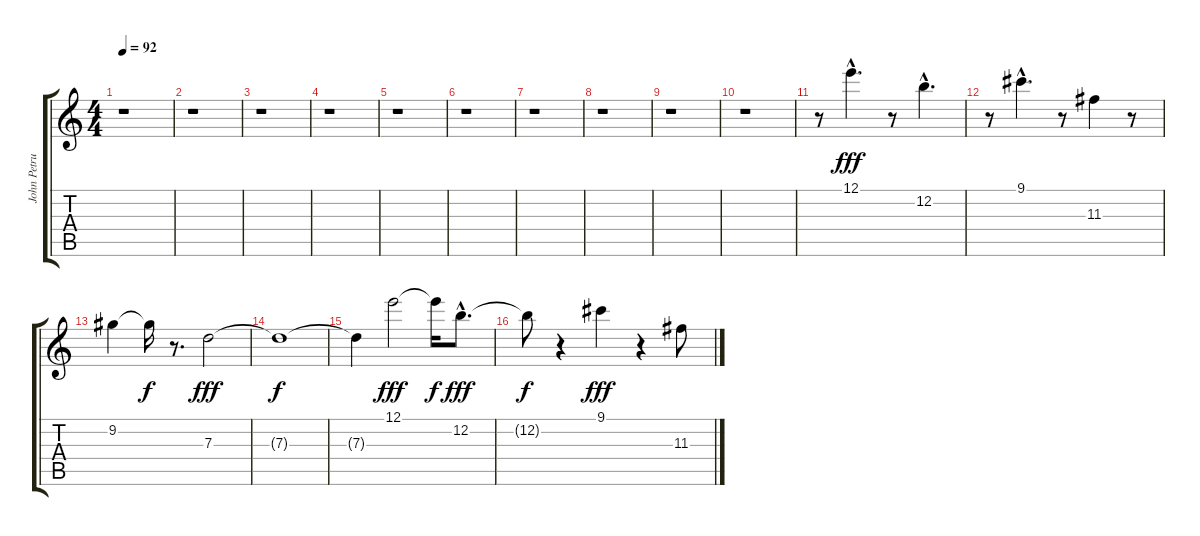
\track ("John Petrucci" "John Petru") {instrument distortionguitar}
\staff {score tabs}
\tuning (E4 B3 G3 D3 A2 E2) {hide}
\ts (4 4)
\tempo 92
\clef g2
\ks c
r.1{dy fff instrument distortionguitar} |
r.1 |
r.1 |
r.1 |
r.1 |
r.1 |
r.1 |
r.1 |
r.1 |
r.1 |
r.8 12.1{hac}.4{d volume 1 instrument acousticguitarsteel} r.8 12.2{hac}.4{d volume 1} |
r.8 9.1{hac}.4{d volume 1} r.8 11.3.4{volume 1} r.8 |
9.2.4{volume 1} 9.2{t}.16{dy f} r.8{d} 7.3.2{dy fff volume 16} |
7.3{t}.1{dy f} |
7.3{t}.4 12.1.2{dy fff} 12.1{t}.16{dy f} 12.2{hac}.8{d dy fff volume 1} |
12.2{t}.8{dy f} r.4 9.1.4{dy fff volume 1} r.4 11.3.8{volume 16}
